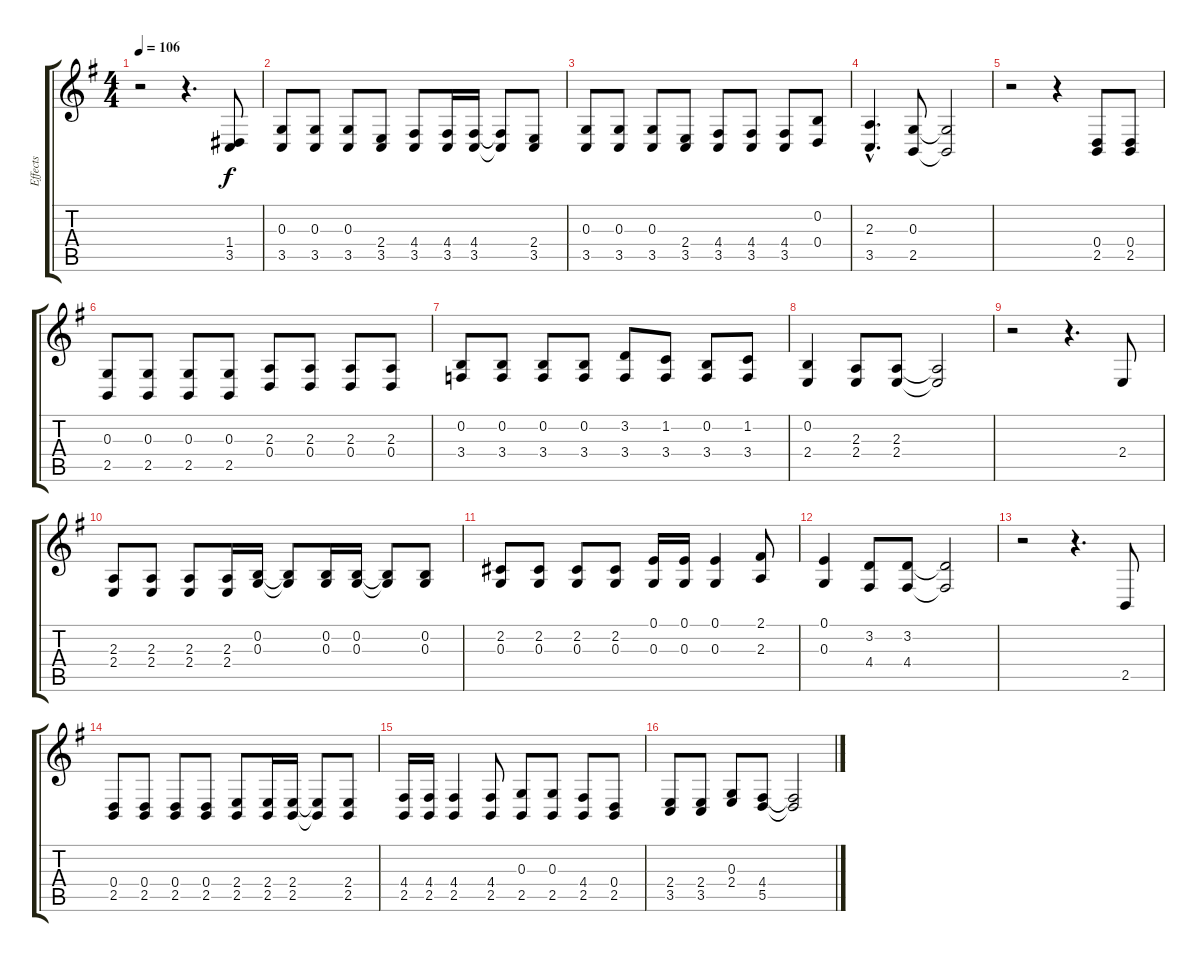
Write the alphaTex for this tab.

\track ("Effects" "Effects") {instrument reversecymbal}
\staff {score tabs}
\tuning (E4 B3 G3 D3 A2 E2) {hide}
\ts (4 4)
\tempo 106
\clef g2
\ks g
r.2{dy f} r.4{d} (1.4 3.5).8 |
(0.3 3.5).8 (0.3 3.5).8 (0.3 3.5).8 (2.4 3.5).8 (4.4 3.5).8 (4.4 3.5).16 (4.4 3.5).16 (4.4{t} 3.5{t}).8 (2.4 3.5).8 |
(0.3 3.5).8 (0.3 3.5).8 (0.3 3.5).8 (2.4 3.5).8 (4.4 3.5).8 (4.4 3.5).8 (4.4 3.5).8 (0.2 0.4).8 |
(2.3{hac} 3.5{hac}).4{d} (0.3 2.5).8 (0.3{t} 2.5{t}).2 |
r.2 r.4 (0.4 2.5).8 (0.4 2.5).8 |
(0.3 2.5).8 (0.3 2.5).8 (0.3 2.5).8 (0.3 2.5).8 (2.3 0.4).8 (2.3 0.4).8 (2.3 0.4).8 (2.3 0.4).8 |
(0.2 3.4).8 (0.2 3.4).8 (0.2 3.4).8 (0.2 3.4).8 (3.2 3.4).8 (1.2 3.4).8 (0.2 3.4).8 (1.2 3.4).8 |
(0.2 2.4).4 (2.3 2.4).8 (2.3 2.4).8 (2.3{t} 2.4{t}).2 |
r.2 r.4{d} 2.4.8 |
(2.3 2.4).8 (2.3 2.4).8 (2.3 2.4).8 (2.3 2.4).16 (0.2 0.3).16 (0.2{t} 0.3{t}).8 (0.2 0.3).16 (0.2 0.3).16 (0.2{t} 0.3{t}).8 (0.2 0.3).8 |
(2.2 0.3).8 (2.2 0.3).8 (2.2 0.3).8 (2.2 0.3).8 (0.1 0.3).16 (0.1 0.3).16 (0.1 0.3).4 (2.1 2.3).8 |
(0.1 0.3).4 (3.2 4.4).8 (3.2 4.4).8 (3.2{t} 4.4{t}).2 |
r.2 r.4{d} 2.5.8 |
(0.4 2.5).8 (0.4 2.5).8 (0.4 2.5).8 (0.4 2.5).8 (2.4 2.5).8 (2.4 2.5).16 (2.4 2.5).16 (2.4{t} 2.5{t}).8 (2.4 2.5).8 |
(4.4 2.5).16 (4.4 2.5).16 (4.4 2.5).4 (4.4 2.5).8 (0.3 2.5).8 (0.3 2.5).8 (4.4 2.5).8 (0.4 2.5).8 |
(2.4 3.5).8 (2.4 3.5).8 (0.3 2.4).8 (4.4 5.5).8 (4.4{t} 5.5{t}).2
